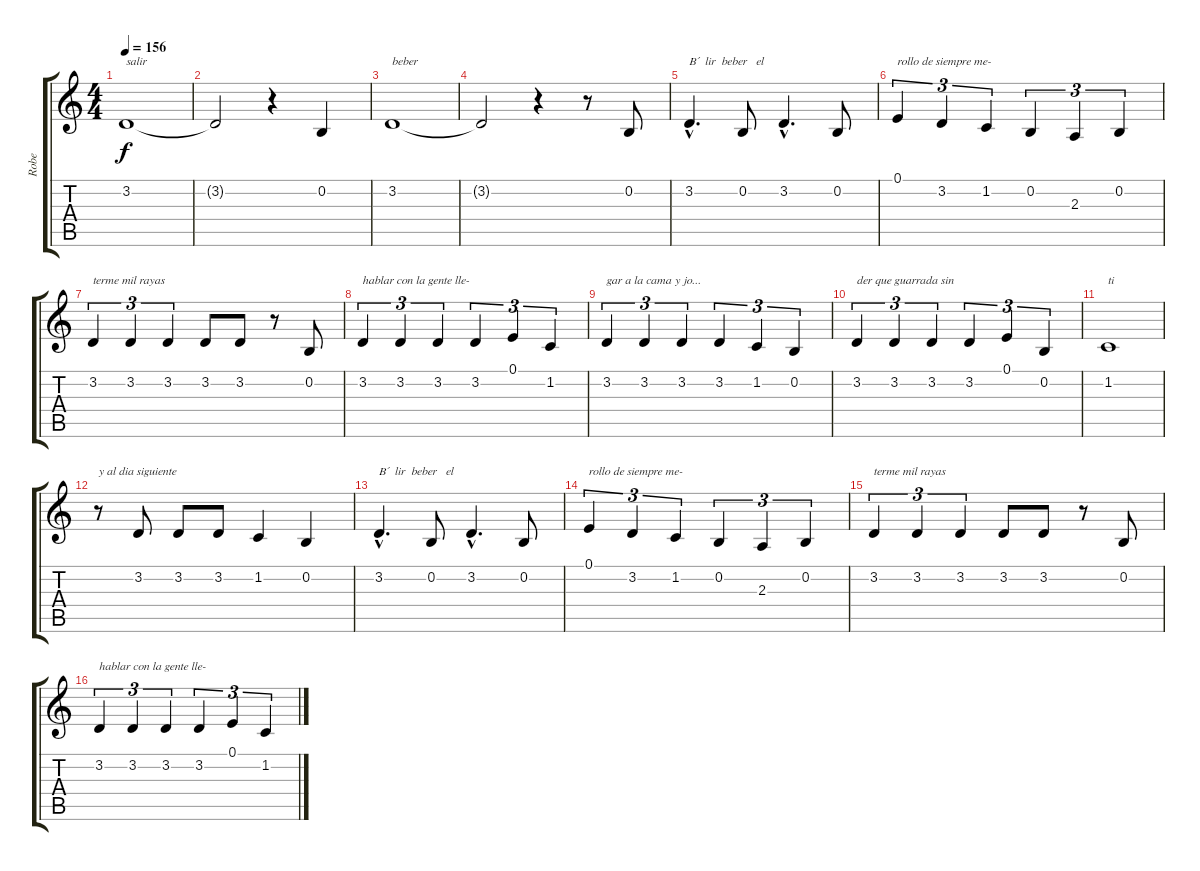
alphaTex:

\track ("Robe" "Robe") {instrument voiceoohs}
\staff {score tabs}
\tuning (E4 B3 G3 D3 A2 E2) {hide}
\ts (4 4)
\tempo 156
\clef g2
\ks c
3.2.1{txt "salir" dy f} |
3.2{t}.2 r.4 0.2.4 |
3.2.1{txt "beber"} |
3.2{t}.2 r.4 r.8 0.2.8 |
3.2{hac}.4{d txt "B´  lir  beber   el"} 0.2.8 3.2{hac}.4{d} 0.2.8 |
0.1.4{tu (3 2) txt "rollo de siempre me-"} 3.2.4{tu (3 2)} 1.2.4{tu (3 2)} 0.2.4{tu (3 2)} 2.3.4{tu (3 2)} 0.2.4{tu (3 2)} |
3.2.4{tu (3 2) txt "terme mil rayas"} 3.2.4{tu (3 2)} 3.2.4{tu (3 2)} 3.2.8 3.2.8 r.8 0.2.8 |
3.2.4{tu (3 2) txt "hablar con la gente lle-"} 3.2.4{tu (3 2)} 3.2.4{tu (3 2)} 3.2.4{tu (3 2)} 0.1.4{tu (3 2)} 1.2.4{tu (3 2)} |
3.2.4{tu (3 2) txt "gar a la cama y jo..."} 3.2.4{tu (3 2)} 3.2.4{tu (3 2)} 3.2.4{tu (3 2)} 1.2.4{tu (3 2)} 0.2.4{tu (3 2)} |
3.2.4{tu (3 2) txt "der que guarrada sin"} 3.2.4{tu (3 2)} 3.2.4{tu (3 2)} 3.2.4{tu (3 2)} 0.1.4{tu (3 2)} 0.2.4{tu (3 2)} |
1.2.1{txt "ti"} |
r.8{txt "y al dia siguiente"} 3.2.8 3.2.8 3.2.8 1.2.4 0.2.4 |
3.2{hac}.4{d txt "B´  lir  beber   el"} 0.2.8 3.2{hac}.4{d} 0.2.8 |
0.1.4{tu (3 2) txt "rollo de siempre me-"} 3.2.4{tu (3 2)} 1.2.4{tu (3 2)} 0.2.4{tu (3 2)} 2.3.4{tu (3 2)} 0.2.4{tu (3 2)} |
3.2.4{tu (3 2) txt "terme mil rayas"} 3.2.4{tu (3 2)} 3.2.4{tu (3 2)} 3.2.8 3.2.8 r.8 0.2.8 |
3.2.4{tu (3 2) txt "hablar con la gente lle-"} 3.2.4{tu (3 2)} 3.2.4{tu (3 2)} 3.2.4{tu (3 2)} 0.1.4{tu (3 2)} 1.2.4{tu (3 2)}
